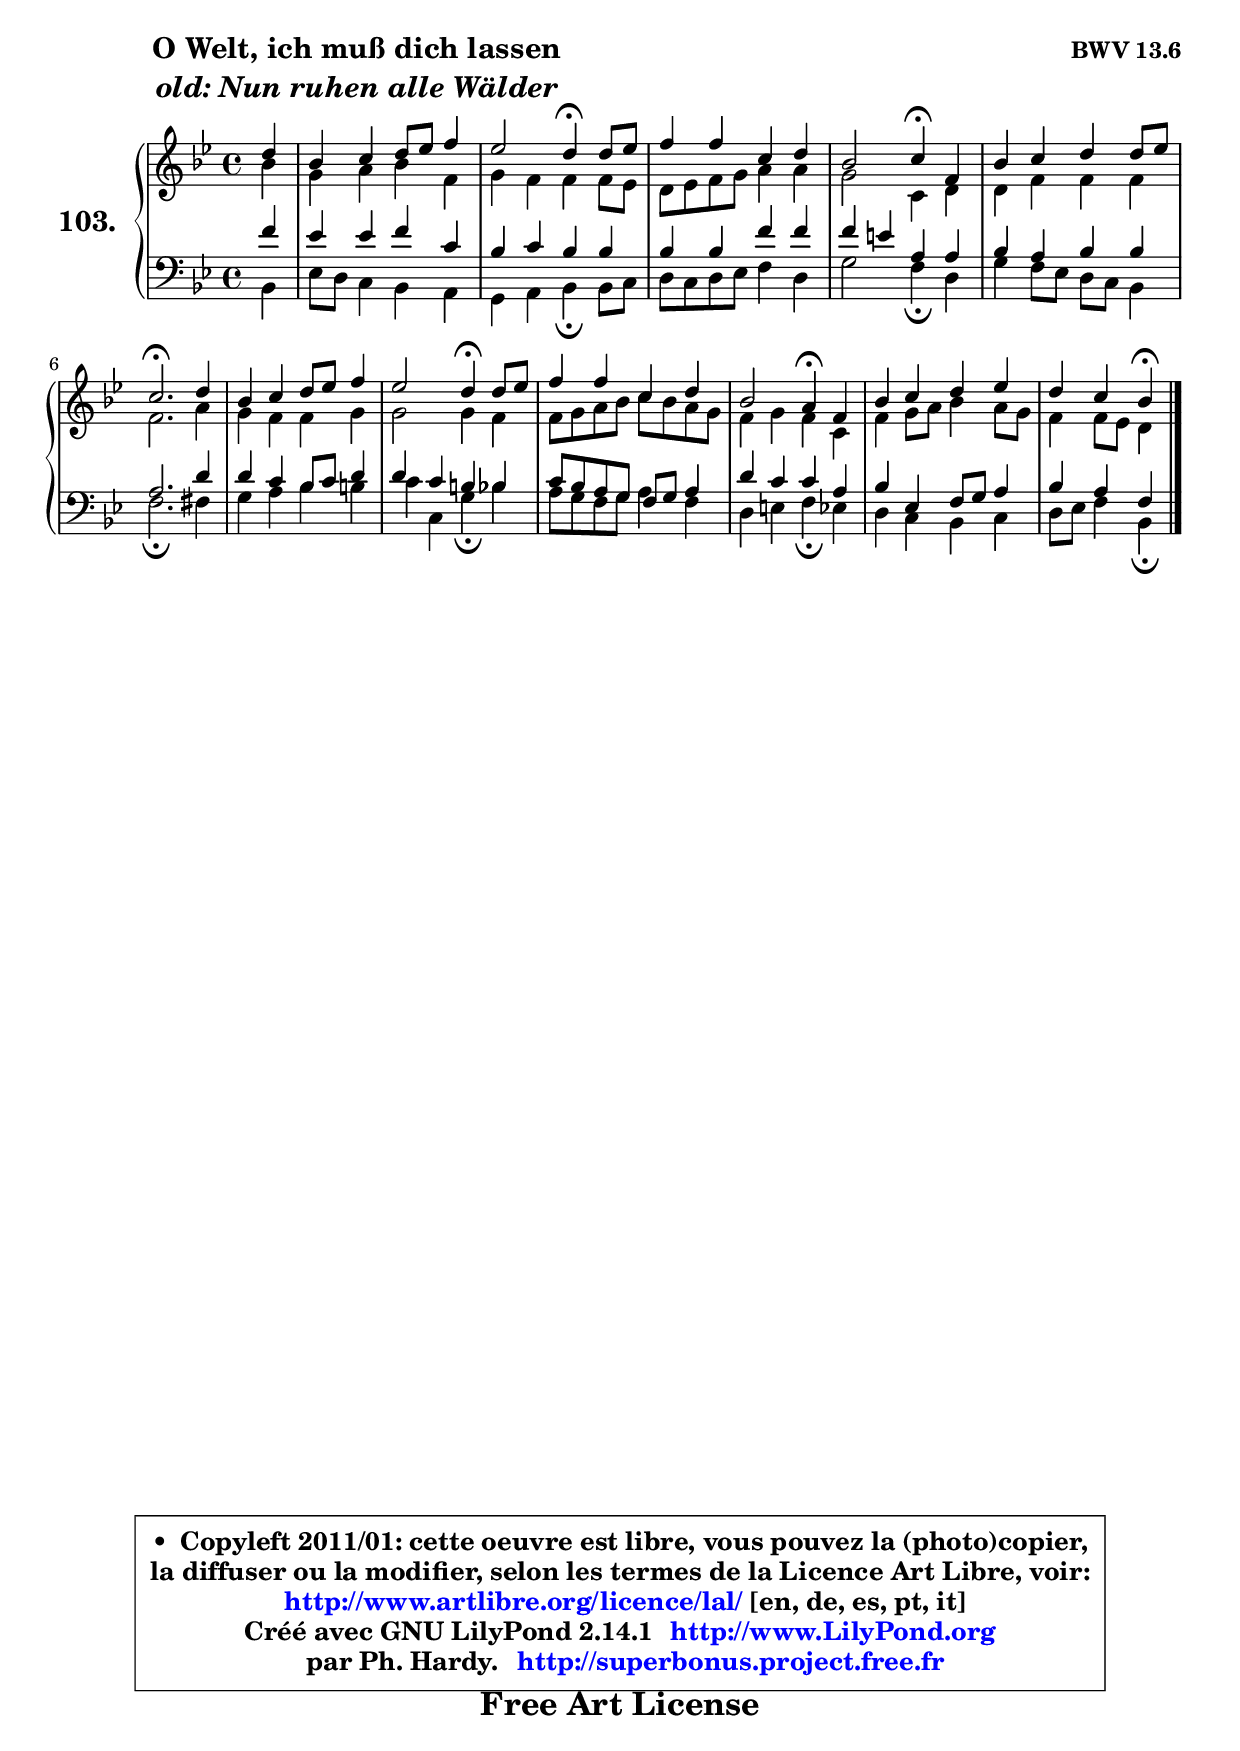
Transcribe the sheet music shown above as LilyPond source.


\version "2.14.1"

    \paper {
%	system-system-spacing #'padding = #0.1
%	score-system-spacing #'padding = #0.1
%	ragged-bottom = ##f
%	ragged-last-bottom = ##f
	}

    \header {
      opus = \markup { \bold "BWV 13.6" }
      piece = \markup { \hspace #9 \fontsize #2 \bold \column \center-align { \line { "O Welt, ich muß dich lassen" }
                     \line { \italic "old: Nun ruhen alle Wälder" }
                 } }
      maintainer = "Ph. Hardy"
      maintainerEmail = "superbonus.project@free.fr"
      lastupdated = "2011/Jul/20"
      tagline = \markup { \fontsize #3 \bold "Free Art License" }
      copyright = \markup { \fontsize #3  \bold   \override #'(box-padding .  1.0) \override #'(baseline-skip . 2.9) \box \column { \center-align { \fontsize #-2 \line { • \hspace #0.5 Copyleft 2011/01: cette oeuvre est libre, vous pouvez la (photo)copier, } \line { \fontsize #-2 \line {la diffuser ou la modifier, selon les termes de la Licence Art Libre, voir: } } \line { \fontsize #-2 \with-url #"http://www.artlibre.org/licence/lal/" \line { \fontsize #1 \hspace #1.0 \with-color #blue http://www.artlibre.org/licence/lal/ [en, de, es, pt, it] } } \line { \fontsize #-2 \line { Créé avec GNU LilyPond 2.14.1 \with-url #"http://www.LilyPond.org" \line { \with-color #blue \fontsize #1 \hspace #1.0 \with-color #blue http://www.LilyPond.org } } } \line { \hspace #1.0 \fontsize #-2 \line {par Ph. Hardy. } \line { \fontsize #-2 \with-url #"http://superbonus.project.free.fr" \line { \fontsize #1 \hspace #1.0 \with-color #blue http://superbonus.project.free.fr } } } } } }

	  }

  guidemidi = {
        r4 |
        R1 |
        r2 \tempo 4 = 30 r4 \tempo 4 = 78 r4 |
        R1 |
        r2 \tempo 4 = 30 r4 \tempo 4 = 78 r4 |
        R1 |
        \tempo 4 = 40 r2. \tempo 4 = 78 r4 |
        R1 |
        r2 \tempo 4 = 30 r4 \tempo 4 = 78 r4 |
        R1 |
        r2 \tempo 4 = 30 r4 \tempo 4 = 78 r4 |
        R1 |
        r2 \tempo 4 = 30 r4 
	}

  upper = {
	\time 4/4
	\key bes \major
	\clef treble
	\partial 4
	\voiceOne
	<< { 
	% SOPRANO
	\set Voice.midiInstrument = "acoustic grand"
	\relative c'' {
        d4 |
        bes4 c d8 es f4 |
        es2 d4\fermata d8 es |
        f4 f c d |
        bes2 c4\fermata f, |
        bes4 c d d8 es |
        c2.\fermata d4 |
        bes4 c d8 es f4 |
        es2 d4\fermata d8 es |
        f4 f c d |
        bes2 a4\fermata f |
        bes4 c d es |
        d4 c bes\fermata
        \bar "|."
	} % fin de relative
	}

	\context Voice="1" { \voiceTwo 
	% ALTO
	\set Voice.midiInstrument = "acoustic grand"
	\relative c'' {
        bes4 |
        g4 a bes f |
        g4 f f f8 es |
        d8 es f g a4 a |
        g2 c,4 d |
        d4 f f f |
        f2. a4 |
        g4 f f g |
        g2 g4 f |
        f8 g a bes c bes a g |
        f4 g f c |
        f4 g8 a bes4 a8 g |
        f4 f8 es d4
        \bar "|."
	} % fin de relative
	\oneVoice
	} >>
	}

    lower = {
	\time 4/4
	\key bes \major
	\clef bass
	\partial 4
	\voiceOne
	<< { 
	% TENOR
	\set Voice.midiInstrument = "acoustic grand"
	\relative c' {
        f4 |
        es4 es f c |
        bes4 c bes bes |
        bes4 bes f' f |
        f4 e a, a |
        bes4 a bes bes |
        a2. d4 |
        d4 c bes8 c d4 |
        d4 c b bes |
        c8 bes a g f g a4 |
        d4 c c a |
        bes4 es, f8 g a4 |
        bes4 a f
        \bar "|."
	} % fin de relative
	}
	\context Voice="1" { \voiceTwo 
	% BASS
	\set Voice.midiInstrument = "acoustic grand"
	\relative c {
        bes4 |
        es8 d c4 bes a |
        g4 a bes\fermata bes8 c |
        d8 c d es f4 d |
        g2 f4\fermata d |
        g4 f8 es d c bes4 |
        f'2.\fermata fis4 |
        g4 a bes b |
        c4 c, g'\fermata bes |
        a8 g f g a4 f |
        d4 e f\fermata es |
        d4 c bes c |
        d8 es f4 bes,4\fermata
        \bar "|."
	} % fin de relative
	\oneVoice
	} >>
	}


    \score { 

	\new PianoStaff <<
	\set PianoStaff.instrumentName = \markup { \bold \huge "103." }
	\new Staff = "upper" \upper
	\new Staff = "lower" \lower
	>>

    \layout {
%	ragged-last = ##f
	   }

         } % fin de score

  \score {
    \unfoldRepeats { << \guidemidi \upper \lower >> }
    \midi {
    \context {
     \Staff
      \remove "Staff_performer"
               }

     \context {
      \Voice
       \consists "Staff_performer"
                }

     \context { 
      \Score
      tempoWholesPerMinute = #(ly:make-moment 78 4)
		}
	    }
	}

